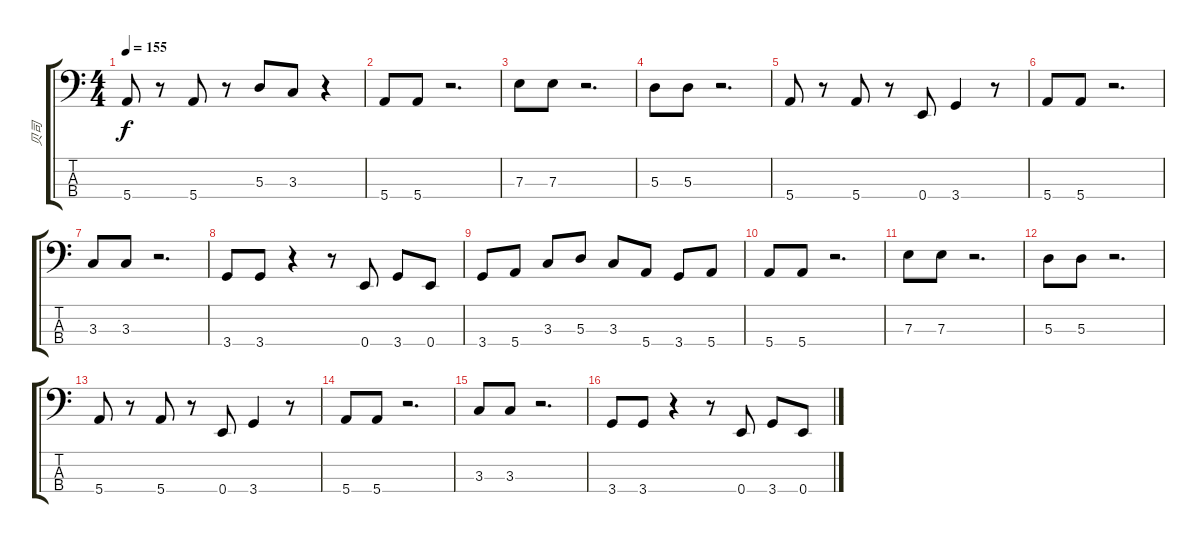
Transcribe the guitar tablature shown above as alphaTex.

\track ("贝司" "贝司") {instrument electricbassfinger}
\staff {score tabs}
\tuning (G2 D2 A1 E1) {hide}
\ts (4 4)
\tempo 155
\clef f4
\ks c
5.4.8{dy f} r.8 5.4.8 r.8 5.3.8 3.3.8 r.4 |
5.4.8 5.4.8 r.2{d} |
7.3.8 7.3.8 r.2{d} |
5.3.8 5.3.8 r.2{d} |
5.4.8 r.8 5.4.8 r.8 0.4.8 3.4.4 r.8 |
5.4.8 5.4.8 r.2{d} |
3.3.8 3.3.8 r.2{d} |
3.4.8 3.4.8 r.4 r.8 0.4.8 3.4.8 0.4.8 |
3.4.8 5.4.8 3.3.8 5.3.8 3.3.8 5.4.8 3.4.8 5.4.8 |
5.4.8 5.4.8 r.2{d} |
7.3.8 7.3.8 r.2{d} |
5.3.8 5.3.8 r.2{d} |
5.4.8 r.8 5.4.8 r.8 0.4.8 3.4.4 r.8 |
5.4.8 5.4.8 r.2{d} |
3.3.8 3.3.8 r.2{d} |
3.4.8 3.4.8 r.4 r.8 0.4.8 3.4.8 0.4.8
